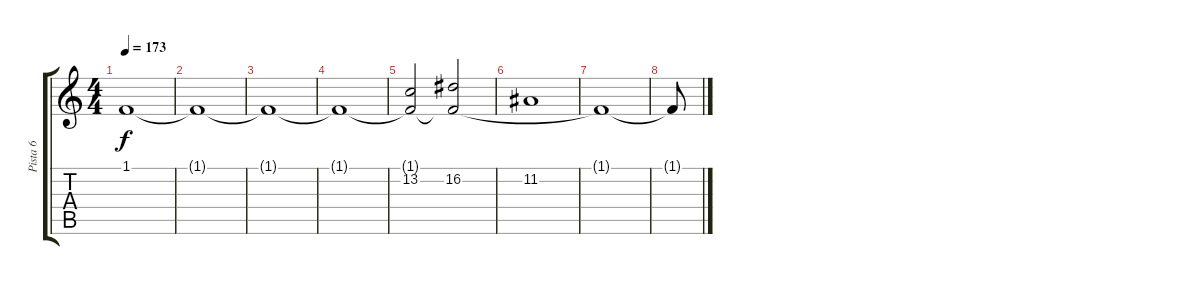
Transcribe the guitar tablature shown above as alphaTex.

\track ("Pista 6" "Pista 6") {instrument stringensemble2}
\staff {score tabs}
\tuning (E4 B3 G3 D3 A2 E2) {hide}
\ts (4 4)
\tempo 173
\clef g2
\ks c
1.1{t}.1{dy f} |
1.1{t}.1 |
1.1{t}.1 |
1.1{t}.1 |
(1.1{t} 13.2).2 (1.1{t} 16.2).2 |
11.2.1 |
1.1{t}.1 |
1.1{t}.8
